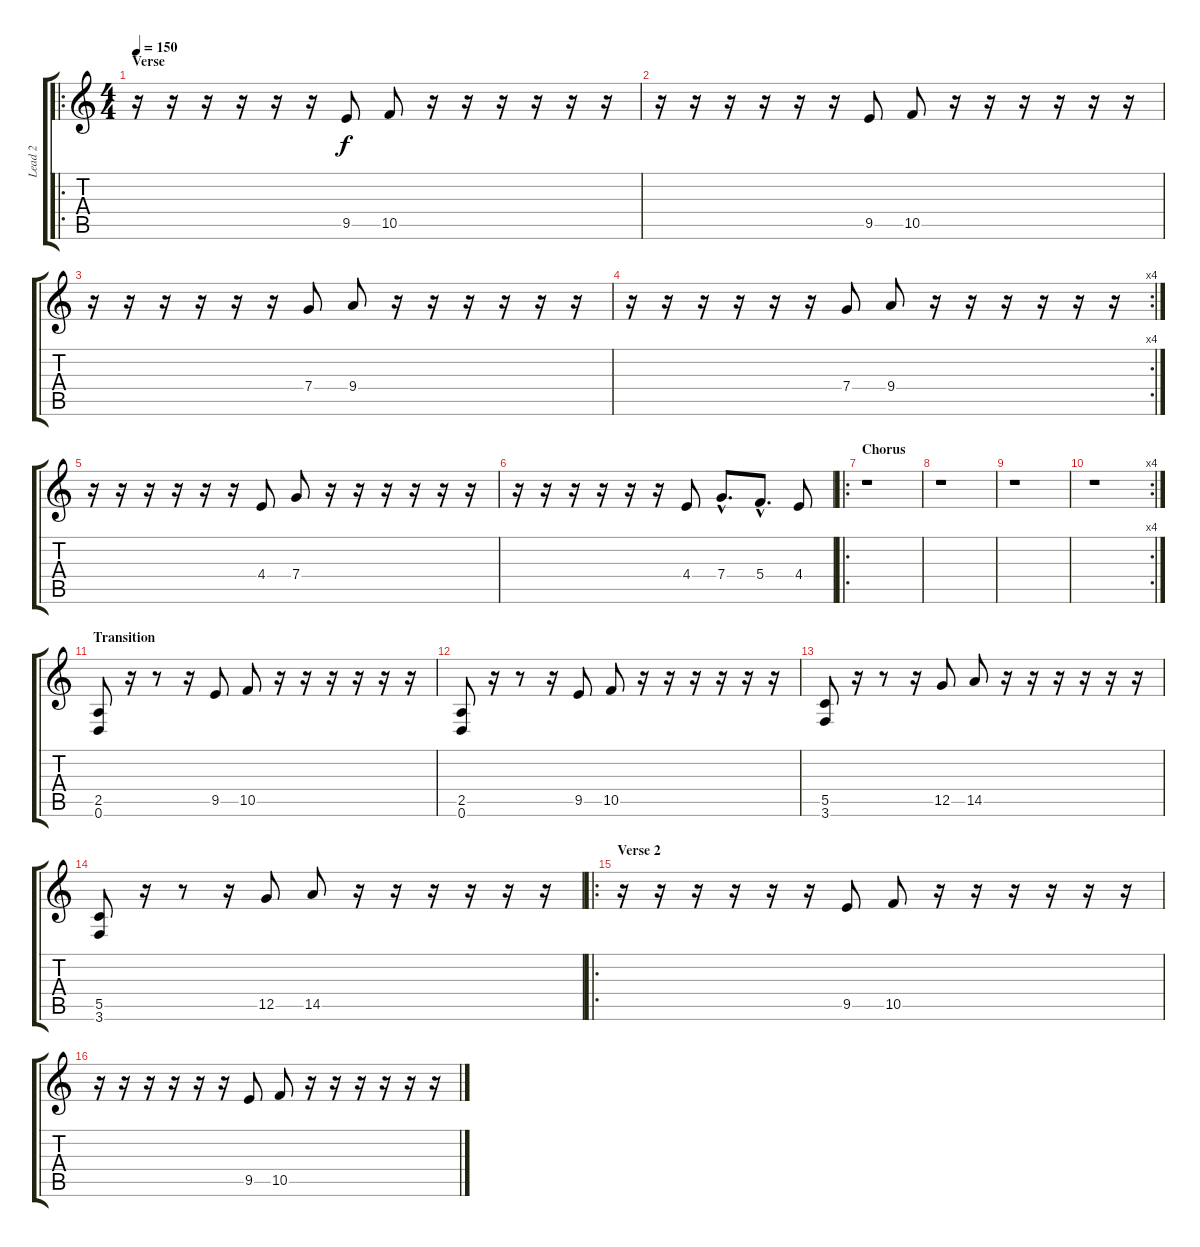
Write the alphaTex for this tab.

\track ("Lead 2" "Lead 2") {instrument distortionguitar}
\staff {score tabs}
\tuning (D4 A3 F3 C3 G2 D2) {hide}
\ro
\ts (4 4)
\section ("" "Verse")
\tempo 150
\clef g2
\ks c
r.16{dy f} r.16 r.16 r.16 r.16 r.16 9.5.8 10.5.8 r.16 r.16 r.16 r.16 r.16 r.16 |
r.16 r.16 r.16 r.16 r.16 r.16 9.5.8 10.5.8 r.16 r.16 r.16 r.16 r.16 r.16 |
r.16 r.16 r.16 r.16 r.16 r.16 7.4.8 9.4.8 r.16 r.16 r.16 r.16 r.16 r.16 |
\rc 4
r.16 r.16 r.16 r.16 r.16 r.16 7.4.8 9.4.8 r.16 r.16 r.16 r.16 r.16 r.16 |
\section ("" "")
r.16 r.16 r.16 r.16 r.16 r.16 4.4.8 7.4.8 r.16 r.16 r.16 r.16 r.16 r.16 |
r.16 r.16 r.16 r.16 r.16 r.16 4.4.8 7.4{hac}.8{d} 5.4{hac}.8{d} 4.4.8 |
\ro
\section ("" "Chorus")
r.1 |
r.1 |
r.1 |
\rc 4
r.1 |
\section ("" "Transition")
(2.5 0.6).8 r.16 r.8 r.16 9.5.8 10.5.8 r.16 r.16 r.16 r.16 r.16 r.16 |
(2.5 0.6).8 r.16 r.8 r.16 9.5.8 10.5.8 r.16 r.16 r.16 r.16 r.16 r.16 |
(5.5 3.6).8 r.16 r.8 r.16 12.5.8 14.5.8 r.16 r.16 r.16 r.16 r.16 r.16 |
(5.5 3.6).8 r.16 r.8 r.16 12.5.8 14.5.8 r.16 r.16 r.16 r.16 r.16 r.16 |
\ro
\section ("" "Verse 2")
r.16 r.16 r.16 r.16 r.16 r.16 9.5.8 10.5.8 r.16 r.16 r.16 r.16 r.16 r.16 |
r.16 r.16 r.16 r.16 r.16 r.16 9.5.8 10.5.8 r.16 r.16 r.16 r.16 r.16 r.16
